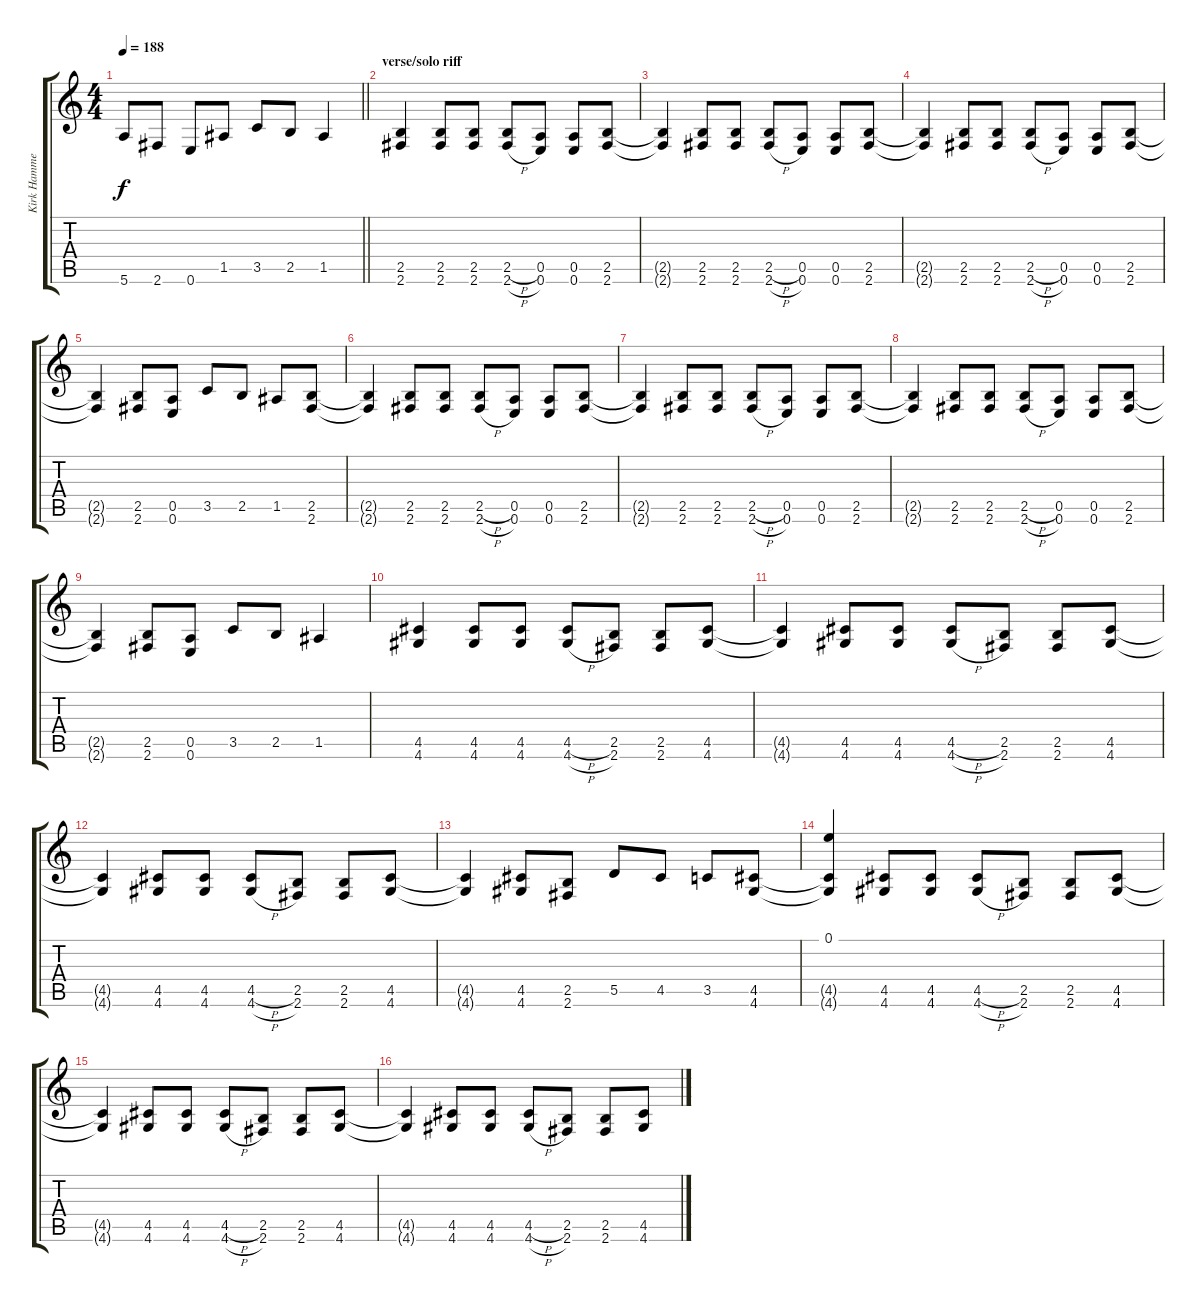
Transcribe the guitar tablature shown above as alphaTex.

\track ("Kirk Hammett" "Kirk Hamme") {instrument distortionguitar}
\staff {score tabs}
\tuning (E4 B3 G3 D3 A2 E2) {hide}
\ts (4 4)
\tempo 188
\clef g2
\barLineRight lightlight
\ks c
5.6.8{dy f} 2.6.8 0.6.8 1.5.8 3.5.8 2.5.8 1.5.4 |
\section ("" "verse/solo riff")
(2.5 2.6).4 (2.5 2.6).8 (2.5 2.6).8 (2.5{h} 2.6{h}).8 (0.5 0.6).8 (0.5 0.6).8 (2.5 2.6).8 |
(2.5{t} 2.6{t}).4 (2.5 2.6).8 (2.5 2.6).8 (2.5{h} 2.6{h}).8 (0.5 0.6).8 (0.5 0.6).8 (2.5 2.6).8 |
(2.5{t} 2.6{t}).4 (2.5 2.6).8 (2.5 2.6).8 (2.5{h} 2.6{h}).8 (0.5 0.6).8 (0.5 0.6).8 (2.5 2.6).8 |
(2.5{t} 2.6{t}).4 (2.5 2.6).8 (0.5 0.6).8 3.5.8 2.5.8 1.5.8 (2.5 2.6).8 |
(2.5{t} 2.6{t}).4 (2.5 2.6).8 (2.5 2.6).8 (2.5{h} 2.6{h}).8 (0.5 0.6).8 (0.5 0.6).8 (2.5 2.6).8 |
(2.5{t} 2.6{t}).4 (2.5 2.6).8 (2.5 2.6).8 (2.5{h} 2.6{h}).8 (0.5 0.6).8 (0.5 0.6).8 (2.5 2.6).8 |
(2.5{t} 2.6{t}).4 (2.5 2.6).8 (2.5 2.6).8 (2.5{h} 2.6{h}).8 (0.5 0.6).8 (0.5 0.6).8 (2.5 2.6).8 |
(2.5{t} 2.6{t}).4 (2.5 2.6).8 (0.5 0.6).8 3.5.8 2.5.8 1.5.4 |
(4.5 4.6).4 (4.5 4.6).8 (4.5 4.6).8 (4.5{h} 4.6{h}).8 (2.5 2.6).8 (2.5 2.6).8 (4.5 4.6).8 |
(4.5{t} 4.6{t}).4 (4.5 4.6).8 (4.5 4.6).8 (4.5{h} 4.6{h}).8 (2.5 2.6).8 (2.5 2.6).8 (4.5 4.6).8 |
(4.5{t} 4.6{t}).4 (4.5 4.6).8 (4.5 4.6).8 (4.5{h} 4.6{h}).8 (2.5 2.6).8 (2.5 2.6).8 (4.5 4.6).8 |
(4.5{t} 4.6{t}).4 (4.5 4.6).8 (2.5 2.6).8 5.5.8 4.5.8 3.5.8 (4.5 4.6).8 |
(0.1 4.5{t} 4.6{t}).4 (4.5 4.6).8 (4.5 4.6).8 (4.5{h} 4.6{h}).8 (2.5 2.6).8 (2.5 2.6).8 (4.5 4.6).8 |
(4.5{t} 4.6{t}).4 (4.5 4.6).8 (4.5 4.6).8 (4.5{h} 4.6{h}).8 (2.5 2.6).8 (2.5 2.6).8 (4.5 4.6).8 |
(4.5{t} 4.6{t}).4 (4.5 4.6).8 (4.5 4.6).8 (4.5{h} 4.6{h}).8 (2.5 2.6).8 (2.5 2.6).8 (4.5 4.6).8
